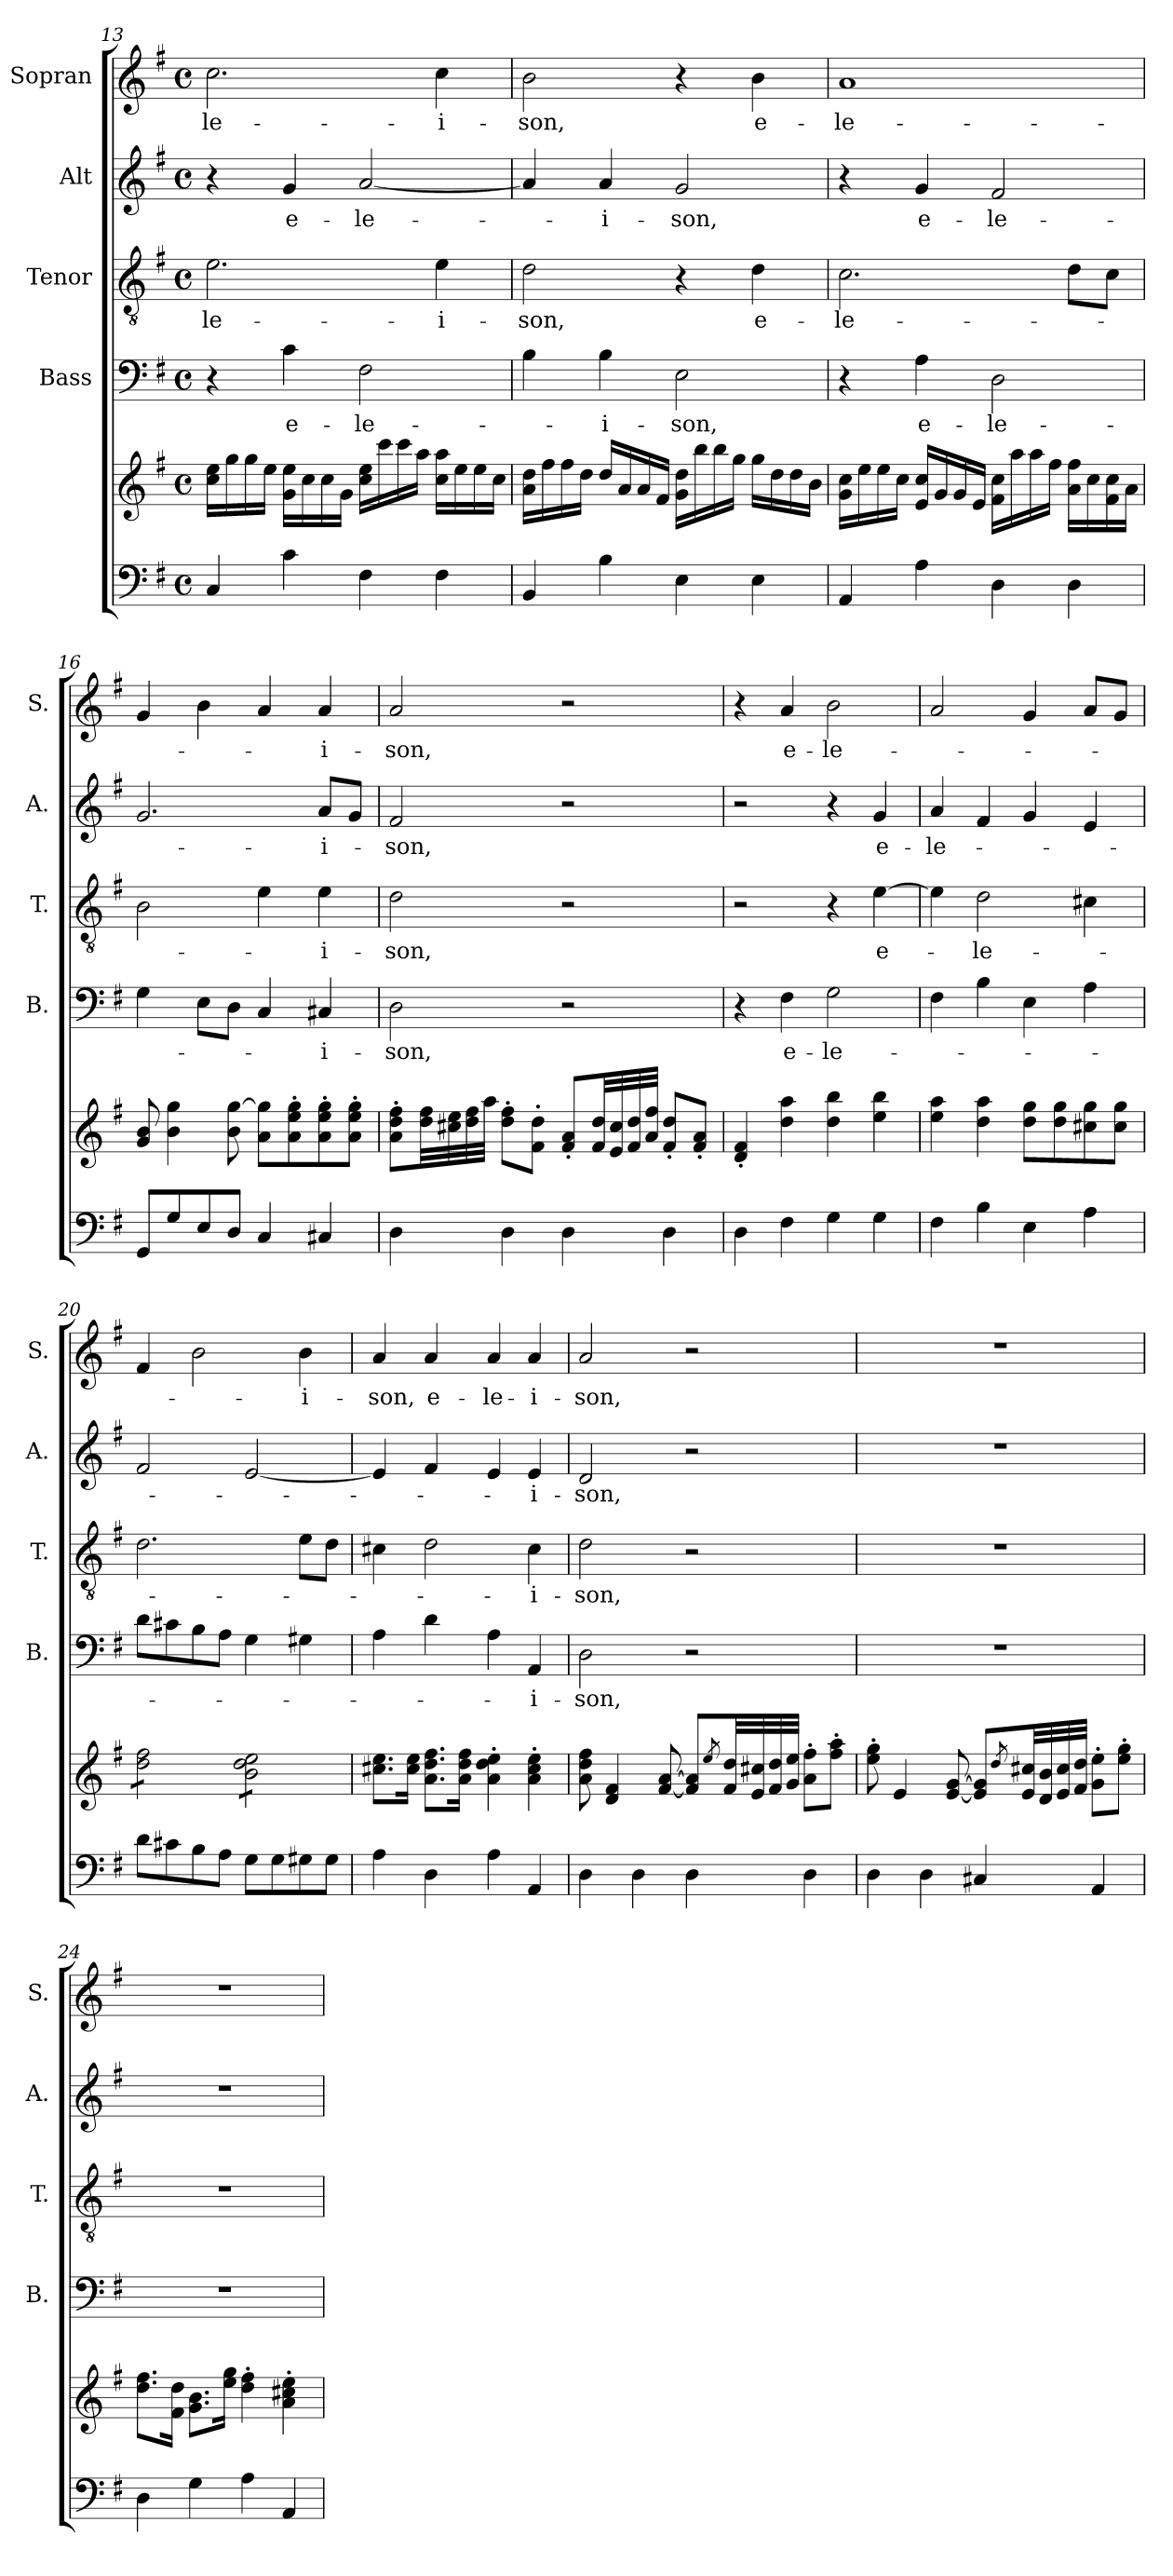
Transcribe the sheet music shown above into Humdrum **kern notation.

**kern	**kern	**kern	**text	**kern	**text	**kern	**text	**kern	**text
*part5	*part5	*part4	*part4	*part3	*part3	*part2	*part2	*part1	*part1
*staff6	*staff5	*staff4	*staff4	*staff3	*staff3	*staff2	*staff2	*staff1	*staff1
*	*	*I"Bass	*	*I"Tenor	*	*I"Alt	*	*I"Sopran	*
*	*	*I'B.	*	*I'T.	*	*I'A.	*	*I'S.	*
!!LO:PB:g=z
*clefF4	*clefG2	*clefF4	*	*clefGv2	*	*clefG2	*	*clefG2	*
*k[f#]	*k[f#]	*k[f#]	*	*k[f#]	*	*k[f#]	*	*k[f#]	*
*G:	*G:	*G:	*	*G:	*	*G:	*	*G:	*
*M4/4	*M4/4	*M4/4	*	*M4/4	*	*M4/4	*	*M4/4	*
*met(c)	*met(c)	*met(c)	*	*met(c)	*	*met(c)	*	*met(c)	*
=13	=13	=13	=13	=13	=13	=13	=13	=13	=13
!	!	!	!	!	!LO:LY:b	!	!	!	!LO:LY:b
4C/	16cc\ 16ee\LL	4r	.	2.e\	-le-	4r	.	2.cc\	-le-
.	16gg\	.	.	.	.	.	.	.	.
.	16gg\	.	.	.	.	.	.	.	.
.	16ee\JJ	.	.	.	.	.	.	.	.
!	!	!	!LO:LY:b	!	!	!	!LO:LY:b	!	!
4c\	16g\ 16ee\LL	4c\	e-	.	.	4g/	e-	.	.
.	16cc\	.	.	.	.	.	.	.	.
.	16cc\	.	.	.	.	.	.	.	.
.	16g\JJ	.	.	.	.	.	.	.	.
!	!	!	!LO:LY:b	!	!	!	!LO:LY:b	!	!
4F#\	16cc\ 16ee\LL	2F#\	-le-	.	.	[2a/	-le-	.	.
.	16ccc\	.	.	.	.	.	.	.	.
.	16ccc\	.	.	.	.	.	.	.	.
.	16aa\JJ	.	.	.	.	.	.	.	.
!	!	!	!	!	!LO:LY:b	!	!	!	!LO:LY:b
4F#\	16cc\ 16aa\LL	.	.	4e\	-i-	.	.	4cc\	-i-
.	16ee\	.	.	.	.	.	.	.	.
.	16ee\	.	.	.	.	.	.	.	.
.	16cc\JJ	.	.	.	.	.	.	.	.
=14	=14	=14	=14	=14	=14	=14	=14	=14	=14
!	!	!	!	!	!LO:LY:b	!	!	!	!LO:LY:b
4BB/	16a\ 16dd\LL	4B\	.	2d\	-son,	4a/]	.	2b\	-son,
.	16ff#\	.	.	.	.	.	.	.	.
.	16ff#\	.	.	.	.	.	.	.	.
.	16dd\JJ	.	.	.	.	.	.	.	.
!	!	!	!LO:LY:b	!	!	!	!LO:LY:b	!	!
4B\	16dd/LL	4B\	-i-	.	.	4a/	-i-	.	.
.	16a/	.	.	.	.	.	.	.	.
.	16a/	.	.	.	.	.	.	.	.
.	16f#/JJ	.	.	.	.	.	.	.	.
!	!	!	!LO:LY:b	!	!	!	!LO:LY:b	!	!
4E\	16g\ 16dd\LL	2E\	-son,	4r	.	2g/	-son,	4r	.
.	16bb\	.	.	.	.	.	.	.	.
.	16bb\	.	.	.	.	.	.	.	.
.	16gg\JJ	.	.	.	.	.	.	.	.
!	!	!	!	!	!LO:LY:b	!	!	!	!LO:LY:b
4E\	16gg\LL	.	.	4d\	e-	.	.	4b\	e-
.	16dd\	.	.	.	.	.	.	.	.
.	16dd\	.	.	.	.	.	.	.	.
.	16b\JJ	.	.	.	.	.	.	.	.
=15	=15	=15	=15	=15	=15	=15	=15	=15	=15
!	!	!	!	!	!LO:LY:b	!	!	!	!LO:LY:b
4AA/	16g\ 16cc\LL	4r	.	2.c\	-le-	4r	.	1a	-le-
.	16ee\	.	.	.	.	.	.	.	.
.	16ee\	.	.	.	.	.	.	.	.
.	16cc\JJ	.	.	.	.	.	.	.	.
!	!	!	!LO:LY:b	!	!	!	!LO:LY:b	!	!
4A\	16e/ 16cc/LL	4A\	e-	.	.	4g/	e-	.	.
.	16g/	.	.	.	.	.	.	.	.
.	16g/	.	.	.	.	.	.	.	.
.	16e/JJ	.	.	.	.	.	.	.	.
!	!	!	!LO:LY:b	!	!	!	!LO:LY:b	!	!
4D\	16f#\ 16cc\LL	2D\	-le-	.	.	2f#/	-le-	.	.
.	16aa\	.	.	.	.	.	.	.	.
.	16aa\	.	.	.	.	.	.	.	.
.	16ff#\JJ	.	.	.	.	.	.	.	.
4D\	16a\ 16ff#\LL	.	.	8d\L	.	.	.	.	.
.	16cc\	.	.	.	.	.	.	.	.
.	16f#\ 16cc\	.	.	8c\J	.	.	.	.	.
.	16a\JJ	.	.	.	.	.	.	.	.
!!LO:LB:g=z
=16	=16	=16	=16	=16	=16	=16	=16	=16	=16
8GG/L	8g/ 8b/	4G\	.	2B\	.	2.g/	.	4g/	.
8G/	4b\ 4gg\	.	.	.	.	.	.	.	.
8E/	.	8E\L	.	.	.	.	.	4b\	.
8D/J	8b\ [8gg\	8D\J	.	.	.	.	.	.	.
4C/	8a\ 8gg\]L	4C/	.	4e\	.	.	.	4a/	.
.	8a\'> 8ee\'> 8gg\'>	.	.	.	.	.	.	.	.
!	!	!	!LO:LY:b	!	!LO:LY:b	!	!LO:LY:b	!	!LO:LY:b
4C#X/	8a\'> 8ee\'> 8gg\'>	4C#X/	-i-	4e\	-i-	8a/L	-i-	4a/	-i-
.	8a\'> 8ee\'> 8gg\'>J	.	.	.	.	8g/J	.	.	.
=17	=17	=17	=17	=17	=17	=17	=17	=17	=17
!	!	!	!LO:LY:b	!	!LO:LY:b	!	!LO:LY:b	!	!LO:LY:b
4D\	8a\'> 8dd\'> 8ff#\'>L	2D\	-son,	2d\	-son,	2f#/	-son,	2a/	-son,
.	32dd\ 32ff#\LL	.	.	.	.	.	.	.	.
.	32cc#X\ 32ee\	.	.	.	.	.	.	.	.
.	32dd\ 32ff#\	.	.	.	.	.	.	.	.
.	32aa\JJJ	.	.	.	.	.	.	.	.
4D\	8dd\'> 8ff#\'>L	.	.	.	.	.	.	.	.
.	8f#\'> 8dd\'>J	.	.	.	.	.	.	.	.
4D\	8f#/'< 8a/'<L	2r	.	2r	.	2r	.	2r	.
.	32f#/ 32dd/LL	.	.	.	.	.	.	.	.
.	32e/ 32cc#/	.	.	.	.	.	.	.	.
.	32f#/ 32dd/	.	.	.	.	.	.	.	.
.	32a/ 32ff#/JJJ	.	.	.	.	.	.	.	.
4D\	8f#/'< 8dd/'<L	.	.	.	.	.	.	.	.
.	8f#/'< 8a/'<J	.	.	.	.	.	.	.	.
=18	=18	=18	=18	=18	=18	=18	=18	=18	=18
4D\	4d/'< 4f#/'<	4r	.	2r	.	2r	.	4r	.
!	!	!	!LO:LY:b	!	!	!	!	!	!LO:LY:b
4F#\	4dd\ 4aa\	4F#\	e-	.	.	.	.	4a/	e-
!	!	!	!LO:LY:b	!	!	!	!	!	!LO:LY:b
4G\	4dd\ 4bb\	2G\	-le-	4r	.	4r	.	2b\	-le-
!	!	!	!	!	!LO:LY:b	!	!LO:LY:b	!	!
4G\	4ee\ 4bb\	.	.	[4e\	e-	4g/	e-	.	.
=19	=19	=19	=19	=19	=19	=19	=19	=19	=19
!	!	!	!	!	!	!	!LO:LY:b	!	!
4F#\	4ee\ 4aa\	4F#\	.	4e\]	.	4a/	-le-	2a/	.
!	!	!	!	!	!LO:LY:b	!	!	!	!
4B\	4dd\ 4aa\	4B\	.	2d\	-le-	4f#/	.	.	.
4E\	8dd\ 8gg\L	4E\	.	.	.	4g/	.	4g/	.
.	8dd\ 8gg\	.	.	.	.	.	.	.	.
4A\	8cc#X\ 8gg\	4A\	.	4c#X\	.	4e/	.	8a/L	.
.	8cc#\ 8gg\J	.	.	.	.	.	.	8g/J	.
!!LO:PB:g=z
=20	=20	=20	=20	=20	=20	=20	=20	=20	=20
*	*tremolo	*	*	*	*	*	*	*	*
8d\L	8dd\ 8ff#\L	8d\L	.	2.d\	.	2f#/	.	4f#/	.
8c#X\	8dd\ 8ff#\	8c#X\	.	.	.	.	.	.	.
8B\	8dd\ 8ff#\	8B\	.	.	.	.	.	2b\	.
8A\J	8dd\ 8ff#\J	8A\J	.	.	.	.	.	.	.
8G\L	8b\ 8dd\ 8ee\L	4G\	.	.	.	[2e/	.	.	.
8G\	8b\ 8dd\ 8ee\	.	.	.	.	.	.	.	.
!	!	!	!	!	!	!	!	!	!LO:LY:b
8G#X\	8b\ 8dd\ 8ee\	4G#X\	.	8e\L	.	.	.	4b\	-i-
8G#\J	8b\ 8dd\ 8ee\J	.	.	8d\J	.	.	.	.	.
*	*Xtremolo	*	*	*	*	*	*	*	*
=21	=21	=21	=21	=21	=21	=21	=21	=21	=21
!	!	!	!	!	!	!	!	!	!LO:LY:b
4A\	8.cc#X\ 8.ee\L	4A\	.	4c#X\	.	4e/]	.	4a/	-son,
.	16cc#\ 16ee\Jk	.	.	.	.	.	.	.	.
!	!	!	!	!	!	!	!	!	!LO:LY:b
4D\	8.a\ 8.dd\ 8.ff#\L	4d\	.	2d\	.	4f#/	.	4a/	e-
.	16a\ 16dd\ 16ff#\Jk	.	.	.	.	.	.	.	.
!	!	!	!	!	!	!	!	!	!LO:LY:b
4A\	4a\'> 4dd\'> 4ee\'>	4A\	.	.	.	4e/	.	4a/	-le-
!	!	!	!LO:LY:b	!	!LO:LY:b	!	!LO:LY:b	!	!LO:LY:b
4AA/	4a\'> 4cc#\'> 4ee\'>	4AA/	-i-	4c#\	-i-	4e/	-i-	4a/	-i-
=22	=22	=22	=22	=22	=22	=22	=22	=22	=22
!	!	!	!LO:LY:b	!	!LO:LY:b	!	!LO:LY:b	!	!LO:LY:b
4D\	8a\ 8dd\ 8ff#\	2D\	-son,	2d\	-son,	2d/	-son,	2a/	-son,
.	4d/ 4f#/	.	.	.	.	.	.	.	.
4D\	.	.	.	.	.	.	.	.	.
.	[8f#/ [8a/	.	.	.	.	.	.	.	.
4D\	8f#/] 8a/]L	2r	.	2r	.	2r	.	2r	.
.	8qee/	.	.	.	.	.	.	.	.
.	32f#/ 32dd/LL	.	.	.	.	.	.	.	.
.	32e/ 32cc#X/	.	.	.	.	.	.	.	.
.	32f#/ 32dd/	.	.	.	.	.	.	.	.
.	32g/ 32ee/JJJ	.	.	.	.	.	.	.	.
4D\	8a\'> 8ff#\'>L	.	.	.	.	.	.	.	.
.	8ff#\'> 8aa\'>J	.	.	.	.	.	.	.	.
!!LO:LB:g=z
=23	=23	=23	=23	=23	=23	=23	=23	=23	=23
4D\	8ee\'> 8gg\'>	1r	.	1r	.	1r	.	1r	.
.	4e/	.	.	.	.	.	.	.	.
4D\	.	.	.	.	.	.	.	.	.
.	[8e/ [8g/	.	.	.	.	.	.	.	.
4C#X/	8e/] 8g/]L	.	.	.	.	.	.	.	.
.	8qdd/	.	.	.	.	.	.	.	.
.	32e/ 32cc#X/LL	.	.	.	.	.	.	.	.
.	32d/ 32b/	.	.	.	.	.	.	.	.
.	32e/ 32cc#/	.	.	.	.	.	.	.	.
.	32f#/ 32dd/JJJ	.	.	.	.	.	.	.	.
4AA/	8g\'> 8ee\'>L	.	.	.	.	.	.	.	.
.	8ee\'> 8gg\'>J	.	.	.	.	.	.	.	.
=24	=24	=24	=24	=24	=24	=24	=24	=24	=24
4D\	8.dd\ 8.ff#\L	1r	.	1r	.	1r	.	1r	.
.	16f#\ 16dd\Jk	.	.	.	.	.	.	.	.
4G\	8.g\ 8.b\L	.	.	.	.	.	.	.	.
.	16ee\ 16gg\Jk	.	.	.	.	.	.	.	.
4A\	4dd\'> 4ff#\'>	.	.	.	.	.	.	.	.
4AA/	4a\'> 4cc#X\'> 4ee\'>	.	.	.	.	.	.	.	.
=	=	=	=	=	=	=	=	=	=
*-	*-	*-	*-	*-	*-	*-	*-	*-	*-
